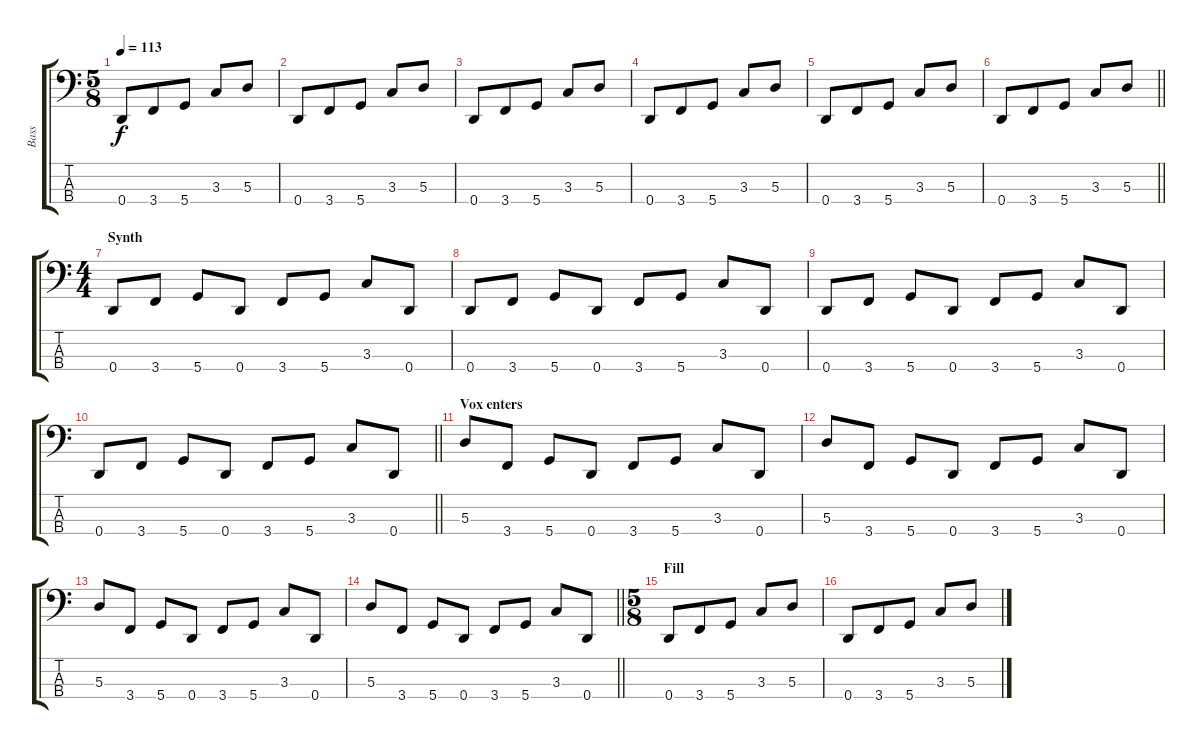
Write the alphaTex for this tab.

\track ("Bass" "Bass") {instrument electricbasspick}
\staff {score tabs}
\tuning (G2 D2 A1 D1) {hide}
\ts (5 8)
\tempo 113
\clef f4
\ks c
0.4.8{dy f} 3.4.8 5.4.8 3.3.8 5.3.8 |
0.4.8 3.4.8 5.4.8 3.3.8 5.3.8 |
0.4.8 3.4.8 5.4.8 3.3.8 5.3.8 |
0.4.8 3.4.8 5.4.8 3.3.8 5.3.8 |
0.4.8 3.4.8 5.4.8 3.3.8 5.3.8 |
\barLineRight lightlight
0.4.8 3.4.8 5.4.8 3.3.8 5.3.8 |
\ts (4 4)
\section ("" "Synth")
0.4.8 3.4.8 5.4.8 0.4.8 3.4.8 5.4.8 3.3.8 0.4.8 |
0.4.8 3.4.8 5.4.8 0.4.8 3.4.8 5.4.8 3.3.8 0.4.8 |
0.4.8 3.4.8 5.4.8 0.4.8 3.4.8 5.4.8 3.3.8 0.4.8 |
\barLineRight lightlight
0.4.8 3.4.8 5.4.8 0.4.8 3.4.8 5.4.8 3.3.8 0.4.8 |
\section ("" "Vox enters")
5.3.8 3.4.8 5.4.8 0.4.8 3.4.8 5.4.8 3.3.8 0.4.8 |
5.3.8 3.4.8 5.4.8 0.4.8 3.4.8 5.4.8 3.3.8 0.4.8 |
5.3.8 3.4.8 5.4.8 0.4.8 3.4.8 5.4.8 3.3.8 0.4.8 |
\barLineRight lightlight
5.3.8 3.4.8 5.4.8 0.4.8 3.4.8 5.4.8 3.3.8 0.4.8 |
\ts (5 8)
\section ("" "Fill")
0.4.8 3.4.8 5.4.8 3.3.8 5.3.8 |
0.4.8 3.4.8 5.4.8 3.3.8 5.3.8
